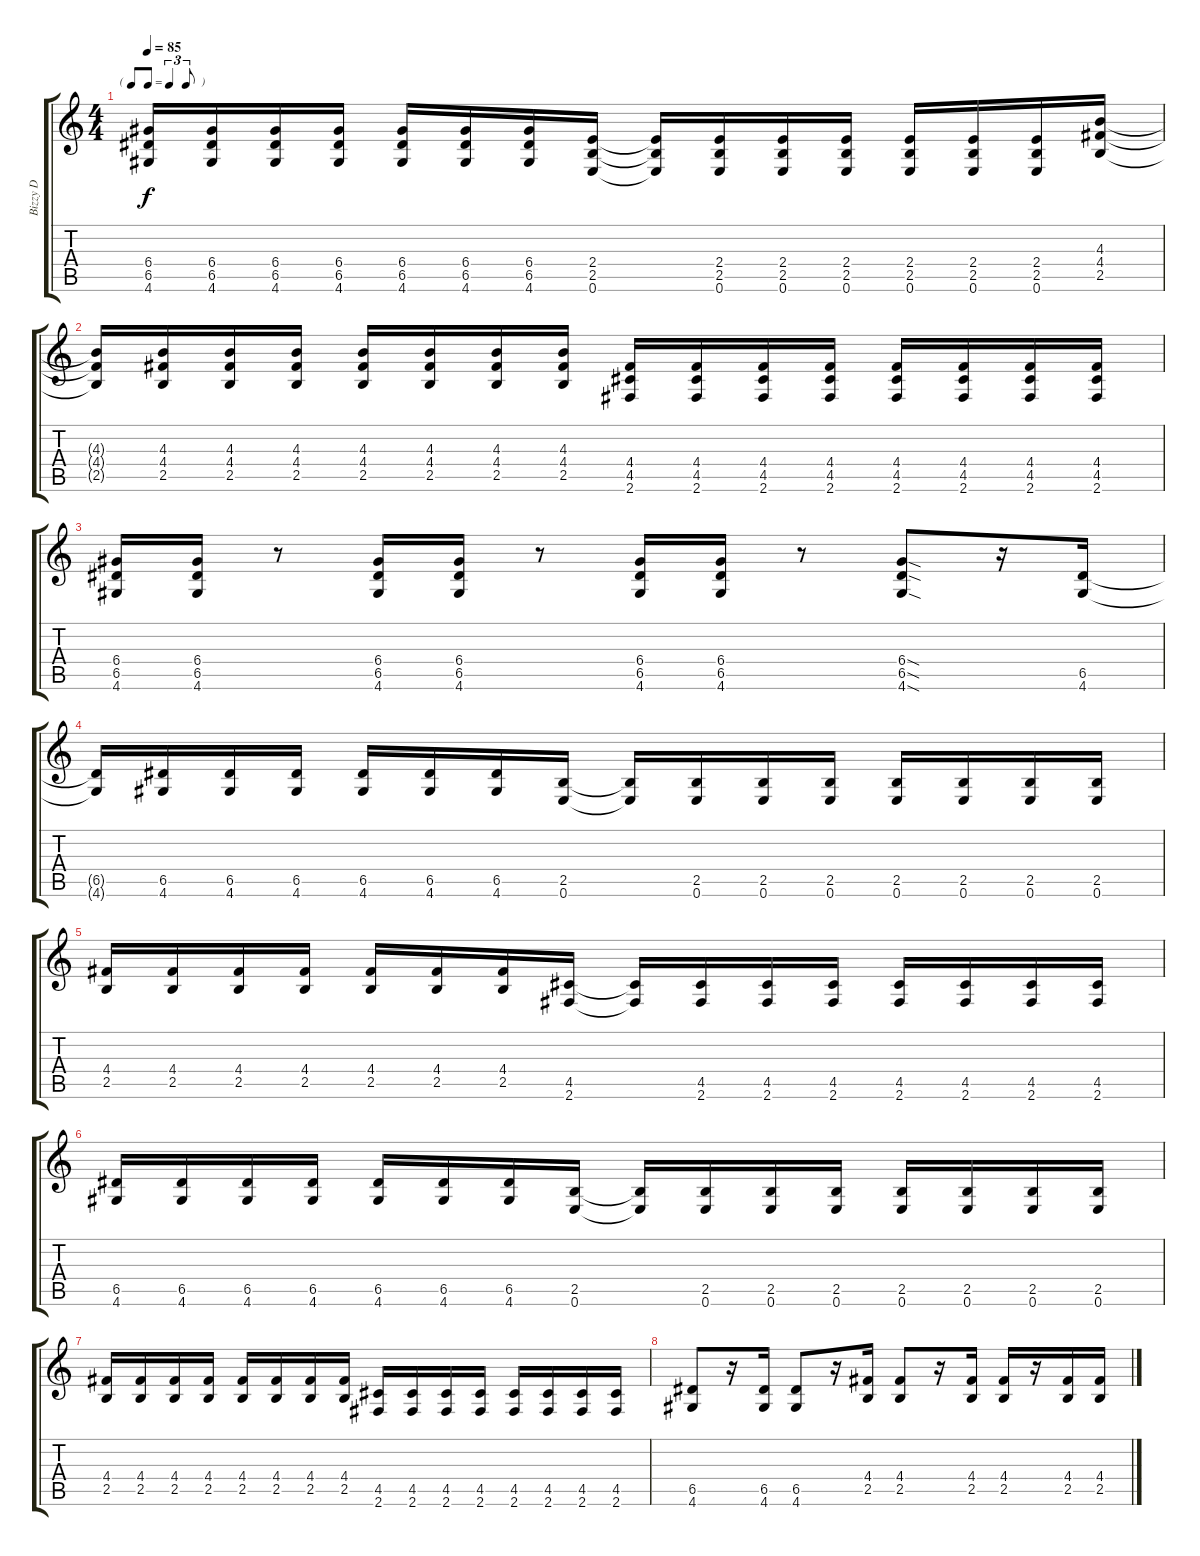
\track ("Bizzy D" "Bizzy D") {instrument distortionguitar}
\staff {score tabs}
\tuning (E4 B3 G3 D3 A2 E2) {hide}
\ts (4 4)
\tf triplet8th
\tempo 85
\clef g2
\ks c
(6.4{t} 6.5{t} 4.6{t}).16{dy f} (6.4 6.5 4.6).16 (6.4 6.5 4.6).16 (6.4 6.5 4.6).16 (6.4 6.5 4.6).16 (6.4 6.5 4.6).16 (6.4 6.5 4.6).16 (2.4 2.5 0.6).16 (2.4{t} 2.5{t} 0.6{t}).16 (2.4 2.5 0.6).16 (2.4 2.5 0.6).16 (2.4 2.5 0.6).16 (2.4 2.5 0.6).16 (2.4 2.5 0.6).16 (2.4 2.5 0.6).16 (4.3 4.4 2.5).16 |
(4.3{t} 4.4{t} 2.5{t}).16 (4.3 4.4 2.5).16 (4.3 4.4 2.5).16 (4.3 4.4 2.5).16 (4.3 4.4 2.5).16 (4.3 4.4 2.5).16 (4.3 4.4 2.5).16 (4.3 4.4 2.5).16 (4.4 4.5 2.6).16 (4.4 4.5 2.6).16 (4.4 4.5 2.6).16 (4.4 4.5 2.6).16 (4.4 4.5 2.6).16 (4.4 4.5 2.6).16 (4.4 4.5 2.6).16 (4.4 4.5 2.6).16 |
(6.4 6.5 4.6).16 (6.4 6.5 4.6).16 r.8 (6.4 6.5 4.6).16 (6.4 6.5 4.6).16 r.8 (6.4 6.5 4.6).16 (6.4 6.5 4.6).16 r.8 (6.4{sod} 6.5{sod} 4.6{sod}).8 r.16 (6.5 4.6).16{volume 16} |
(6.5{t} 4.6{t}).16 (6.5 4.6).16 (6.5 4.6).16 (6.5 4.6).16 (6.5 4.6).16 (6.5 4.6).16 (6.5 4.6).16 (2.5 0.6).16 (2.5{t} 0.6{t}).16 (2.5 0.6).16 (2.5 0.6).16 (2.5 0.6).16 (2.5 0.6).16 (2.5 0.6).16 (2.5 0.6).16 (2.5 0.6).16 |
(4.4 2.5).16 (4.4 2.5).16 (4.4 2.5).16 (4.4 2.5).16 (4.4 2.5).16 (4.4 2.5).16 (4.4 2.5).16 (4.5 2.6).16 (4.5{t} 2.6{t}).16 (4.5 2.6).16 (4.5 2.6).16 (4.5 2.6).16 (4.5 2.6).16 (4.5 2.6).16 (4.5 2.6).16 (4.5 2.6).16 |
(6.5 4.6).16 (6.5 4.6).16 (6.5 4.6).16 (6.5 4.6).16 (6.5 4.6).16 (6.5 4.6).16 (6.5 4.6).16 (2.5 0.6).16 (2.5{t} 0.6{t}).16 (2.5 0.6).16 (2.5 0.6).16 (2.5 0.6).16 (2.5 0.6).16 (2.5 0.6).16 (2.5 0.6).16 (2.5 0.6).16 |
(4.4 2.5).16 (4.4 2.5).16 (4.4 2.5).16 (4.4 2.5).16 (4.4 2.5).16 (4.4 2.5).16 (4.4 2.5).16 (4.4 2.5).16 (4.5 2.6).16 (4.5 2.6).16 (4.5 2.6).16 (4.5 2.6).16 (4.5 2.6).16 (4.5 2.6).16 (4.5 2.6).16 (4.5 2.6).16 |
(6.5 4.6).8 r.16 (6.5 4.6).16 (6.5 4.6).8 r.16 (4.4 2.5).16 (4.4 2.5).8 r.16 (4.4 2.5).16 (4.4 2.5).16 r.16 (4.4 2.5).16 (4.4 2.5).16
